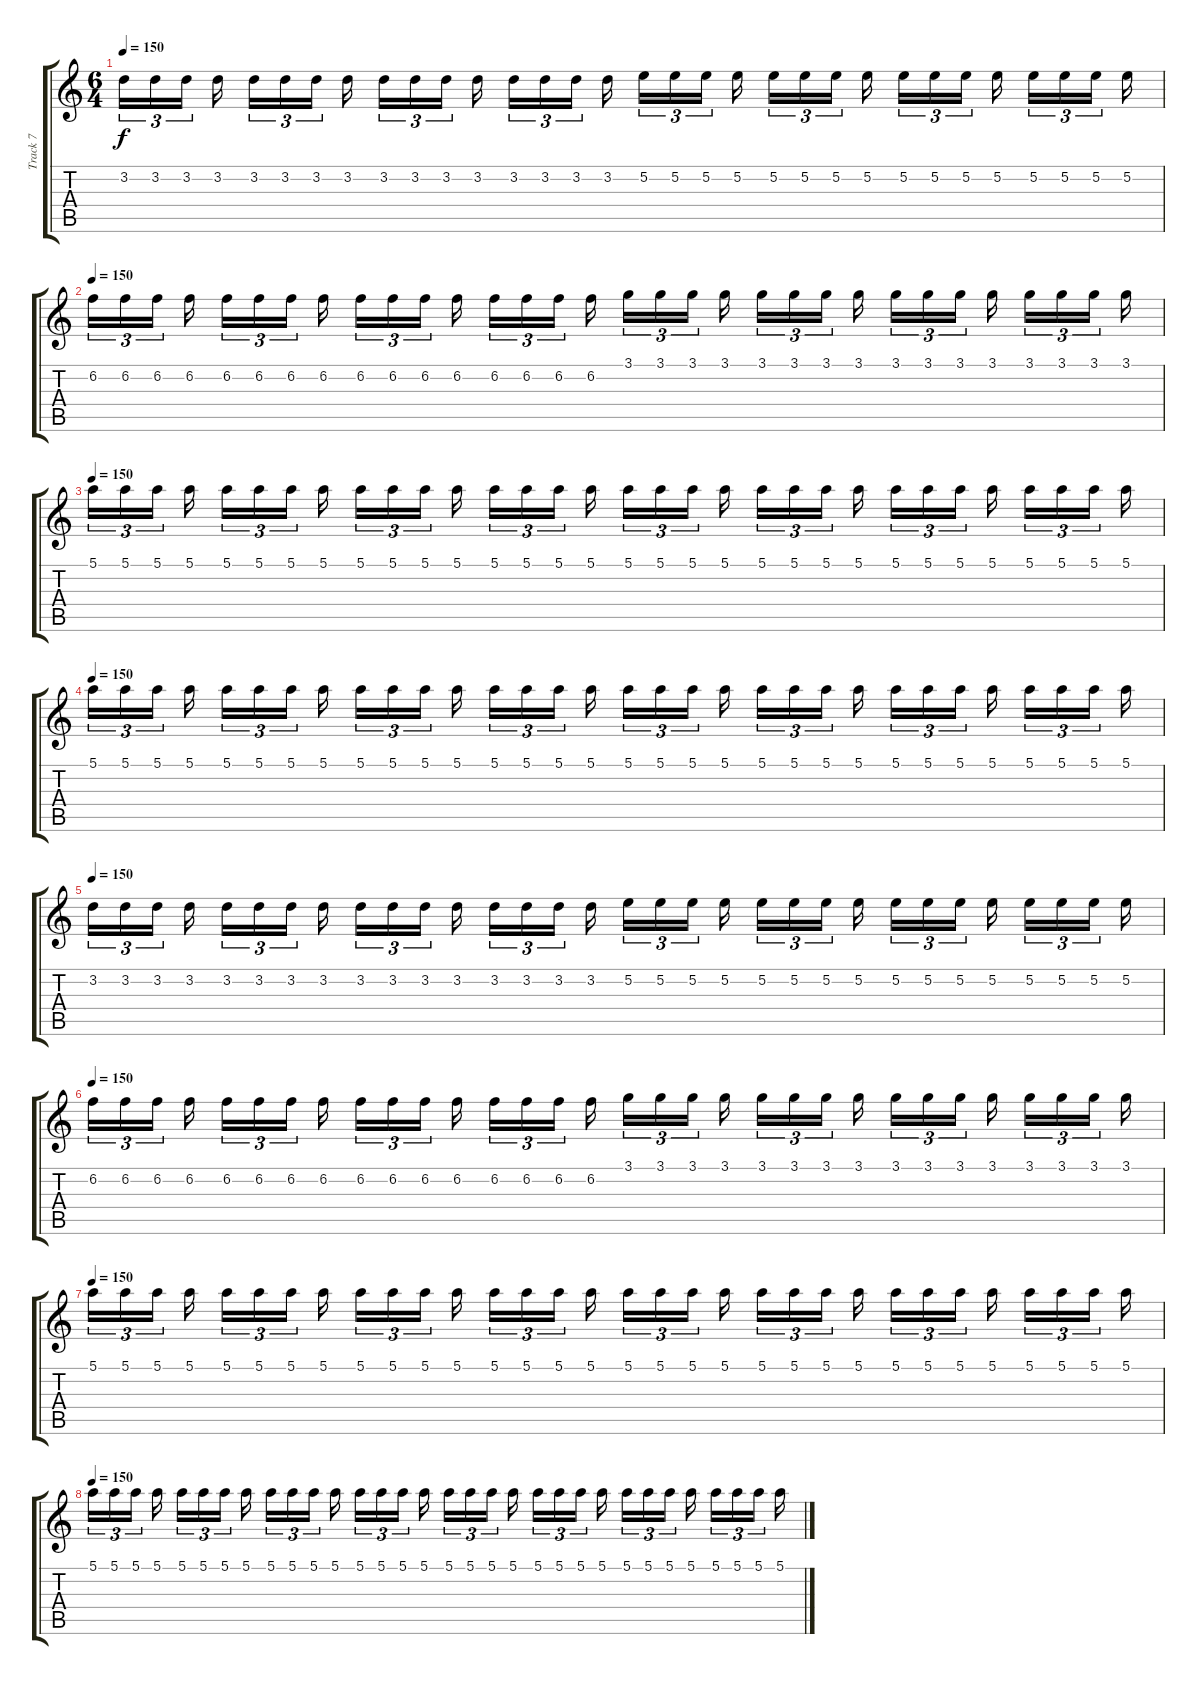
\track ("Track 7" "Track 7") {instrument distortionguitar}
\staff {score tabs}
\tuning (E4 B3 G3 D3 A2 E2) {hide}
\ts (6 4)
\tempo 150
\clef g2
\ks c
3.2.16{tu (3 2) dy f} 3.2.16{tu (3 2)} 3.2.16{tu (3 2) beam splitsecondary} 3.2.16{beam splitsecondary} 3.2.16{tu (3 2)} 3.2.16{tu (3 2)} 3.2.16{tu (3 2) beam splitsecondary} 3.2.16{beam splitsecondary} 3.2.16{tu (3 2)} 3.2.16{tu (3 2)} 3.2.16{tu (3 2) beam splitsecondary} 3.2.16{beam splitsecondary} 3.2.16{tu (3 2)} 3.2.16{tu (3 2)} 3.2.16{tu (3 2) beam splitsecondary} 3.2.16 5.2.16{tu (3 2)} 5.2.16{tu (3 2)} 5.2.16{tu (3 2) beam splitsecondary} 5.2.16{beam splitsecondary} 5.2.16{tu (3 2)} 5.2.16{tu (3 2)} 5.2.16{tu (3 2) beam splitsecondary} 5.2.16{beam splitsecondary} 5.2.16{tu (3 2)} 5.2.16{tu (3 2)} 5.2.16{tu (3 2) beam splitsecondary} 5.2.16{beam splitsecondary} 5.2.16{tu (3 2)} 5.2.16{tu (3 2)} 5.2.16{tu (3 2) beam splitsecondary} 5.2.16 |
\tempo 150
6.2.16{tu (3 2)} 6.2.16{tu (3 2)} 6.2.16{tu (3 2) beam splitsecondary} 6.2.16{beam splitsecondary} 6.2.16{tu (3 2)} 6.2.16{tu (3 2)} 6.2.16{tu (3 2) beam splitsecondary} 6.2.16{beam splitsecondary} 6.2.16{tu (3 2)} 6.2.16{tu (3 2)} 6.2.16{tu (3 2) beam splitsecondary} 6.2.16{beam splitsecondary} 6.2.16{tu (3 2)} 6.2.16{tu (3 2)} 6.2.16{tu (3 2) beam splitsecondary} 6.2.16 3.1.16{tu (3 2)} 3.1.16{tu (3 2)} 3.1.16{tu (3 2) beam splitsecondary} 3.1.16{beam splitsecondary} 3.1.16{tu (3 2)} 3.1.16{tu (3 2)} 3.1.16{tu (3 2) beam splitsecondary} 3.1.16{beam splitsecondary} 3.1.16{tu (3 2)} 3.1.16{tu (3 2)} 3.1.16{tu (3 2) beam splitsecondary} 3.1.16{beam splitsecondary} 3.1.16{tu (3 2)} 3.1.16{tu (3 2)} 3.1.16{tu (3 2) beam splitsecondary} 3.1.16 |
\tempo 150
5.1.16{tu (3 2)} 5.1.16{tu (3 2)} 5.1.16{tu (3 2) beam splitsecondary} 5.1.16{beam splitsecondary} 5.1.16{tu (3 2)} 5.1.16{tu (3 2)} 5.1.16{tu (3 2) beam splitsecondary} 5.1.16{beam splitsecondary} 5.1.16{tu (3 2)} 5.1.16{tu (3 2)} 5.1.16{tu (3 2) beam splitsecondary} 5.1.16{beam splitsecondary} 5.1.16{tu (3 2)} 5.1.16{tu (3 2)} 5.1.16{tu (3 2) beam splitsecondary} 5.1.16 5.1.16{tu (3 2)} 5.1.16{tu (3 2)} 5.1.16{tu (3 2) beam splitsecondary} 5.1.16{beam splitsecondary} 5.1.16{tu (3 2)} 5.1.16{tu (3 2)} 5.1.16{tu (3 2) beam splitsecondary} 5.1.16{beam splitsecondary} 5.1.16{tu (3 2)} 5.1.16{tu (3 2)} 5.1.16{tu (3 2) beam splitsecondary} 5.1.16{beam splitsecondary} 5.1.16{tu (3 2)} 5.1.16{tu (3 2)} 5.1.16{tu (3 2) beam splitsecondary} 5.1.16 |
\tempo 150
5.1.16{tu (3 2)} 5.1.16{tu (3 2)} 5.1.16{tu (3 2) beam splitsecondary} 5.1.16{beam splitsecondary} 5.1.16{tu (3 2)} 5.1.16{tu (3 2)} 5.1.16{tu (3 2) beam splitsecondary} 5.1.16{beam splitsecondary} 5.1.16{tu (3 2)} 5.1.16{tu (3 2)} 5.1.16{tu (3 2) beam splitsecondary} 5.1.16{beam splitsecondary} 5.1.16{tu (3 2)} 5.1.16{tu (3 2)} 5.1.16{tu (3 2) beam splitsecondary} 5.1.16 5.1.16{tu (3 2)} 5.1.16{tu (3 2)} 5.1.16{tu (3 2) beam splitsecondary} 5.1.16{beam splitsecondary} 5.1.16{tu (3 2)} 5.1.16{tu (3 2)} 5.1.16{tu (3 2) beam splitsecondary} 5.1.16{beam splitsecondary} 5.1.16{tu (3 2)} 5.1.16{tu (3 2)} 5.1.16{tu (3 2) beam splitsecondary} 5.1.16{beam splitsecondary} 5.1.16{tu (3 2)} 5.1.16{tu (3 2)} 5.1.16{tu (3 2) beam splitsecondary} 5.1.16 |
\tempo 150
3.2.16{tu (3 2)} 3.2.16{tu (3 2)} 3.2.16{tu (3 2) beam splitsecondary} 3.2.16{beam splitsecondary} 3.2.16{tu (3 2)} 3.2.16{tu (3 2)} 3.2.16{tu (3 2) beam splitsecondary} 3.2.16{beam splitsecondary} 3.2.16{tu (3 2)} 3.2.16{tu (3 2)} 3.2.16{tu (3 2) beam splitsecondary} 3.2.16{beam splitsecondary} 3.2.16{tu (3 2)} 3.2.16{tu (3 2)} 3.2.16{tu (3 2) beam splitsecondary} 3.2.16 5.2.16{tu (3 2)} 5.2.16{tu (3 2)} 5.2.16{tu (3 2) beam splitsecondary} 5.2.16{beam splitsecondary} 5.2.16{tu (3 2)} 5.2.16{tu (3 2)} 5.2.16{tu (3 2) beam splitsecondary} 5.2.16{beam splitsecondary} 5.2.16{tu (3 2)} 5.2.16{tu (3 2)} 5.2.16{tu (3 2) beam splitsecondary} 5.2.16{beam splitsecondary} 5.2.16{tu (3 2)} 5.2.16{tu (3 2)} 5.2.16{tu (3 2) beam splitsecondary} 5.2.16 |
\tempo 150
6.2.16{tu (3 2)} 6.2.16{tu (3 2)} 6.2.16{tu (3 2) beam splitsecondary} 6.2.16{beam splitsecondary} 6.2.16{tu (3 2)} 6.2.16{tu (3 2)} 6.2.16{tu (3 2) beam splitsecondary} 6.2.16{beam splitsecondary} 6.2.16{tu (3 2)} 6.2.16{tu (3 2)} 6.2.16{tu (3 2) beam splitsecondary} 6.2.16{beam splitsecondary} 6.2.16{tu (3 2)} 6.2.16{tu (3 2)} 6.2.16{tu (3 2) beam splitsecondary} 6.2.16 3.1.16{tu (3 2)} 3.1.16{tu (3 2)} 3.1.16{tu (3 2) beam splitsecondary} 3.1.16{beam splitsecondary} 3.1.16{tu (3 2)} 3.1.16{tu (3 2)} 3.1.16{tu (3 2) beam splitsecondary} 3.1.16{beam splitsecondary} 3.1.16{tu (3 2)} 3.1.16{tu (3 2)} 3.1.16{tu (3 2) beam splitsecondary} 3.1.16{beam splitsecondary} 3.1.16{tu (3 2)} 3.1.16{tu (3 2)} 3.1.16{tu (3 2) beam splitsecondary} 3.1.16 |
\tempo 150
5.1.16{tu (3 2)} 5.1.16{tu (3 2)} 5.1.16{tu (3 2) beam splitsecondary} 5.1.16{beam splitsecondary} 5.1.16{tu (3 2)} 5.1.16{tu (3 2)} 5.1.16{tu (3 2) beam splitsecondary} 5.1.16{beam splitsecondary} 5.1.16{tu (3 2)} 5.1.16{tu (3 2)} 5.1.16{tu (3 2) beam splitsecondary} 5.1.16{beam splitsecondary} 5.1.16{tu (3 2)} 5.1.16{tu (3 2)} 5.1.16{tu (3 2) beam splitsecondary} 5.1.16 5.1.16{tu (3 2)} 5.1.16{tu (3 2)} 5.1.16{tu (3 2) beam splitsecondary} 5.1.16{beam splitsecondary} 5.1.16{tu (3 2)} 5.1.16{tu (3 2)} 5.1.16{tu (3 2) beam splitsecondary} 5.1.16{beam splitsecondary} 5.1.16{tu (3 2)} 5.1.16{tu (3 2)} 5.1.16{tu (3 2) beam splitsecondary} 5.1.16{beam splitsecondary} 5.1.16{tu (3 2)} 5.1.16{tu (3 2)} 5.1.16{tu (3 2) beam splitsecondary} 5.1.16 |
\tempo 150
5.1.16{tu (3 2)} 5.1.16{tu (3 2)} 5.1.16{tu (3 2) beam splitsecondary} 5.1.16{beam splitsecondary} 5.1.16{tu (3 2)} 5.1.16{tu (3 2)} 5.1.16{tu (3 2) beam splitsecondary} 5.1.16{beam splitsecondary} 5.1.16{tu (3 2)} 5.1.16{tu (3 2)} 5.1.16{tu (3 2) beam splitsecondary} 5.1.16{beam splitsecondary} 5.1.16{tu (3 2)} 5.1.16{tu (3 2)} 5.1.16{tu (3 2) beam splitsecondary} 5.1.16 5.1.16{tu (3 2)} 5.1.16{tu (3 2)} 5.1.16{tu (3 2) beam splitsecondary} 5.1.16{beam splitsecondary} 5.1.16{tu (3 2)} 5.1.16{tu (3 2)} 5.1.16{tu (3 2) beam splitsecondary} 5.1.16{beam splitsecondary} 5.1.16{tu (3 2)} 5.1.16{tu (3 2)} 5.1.16{tu (3 2) beam splitsecondary} 5.1.16{beam splitsecondary} 5.1.16{tu (3 2)} 5.1.16{tu (3 2)} 5.1.16{tu (3 2) beam splitsecondary} 5.1.16
